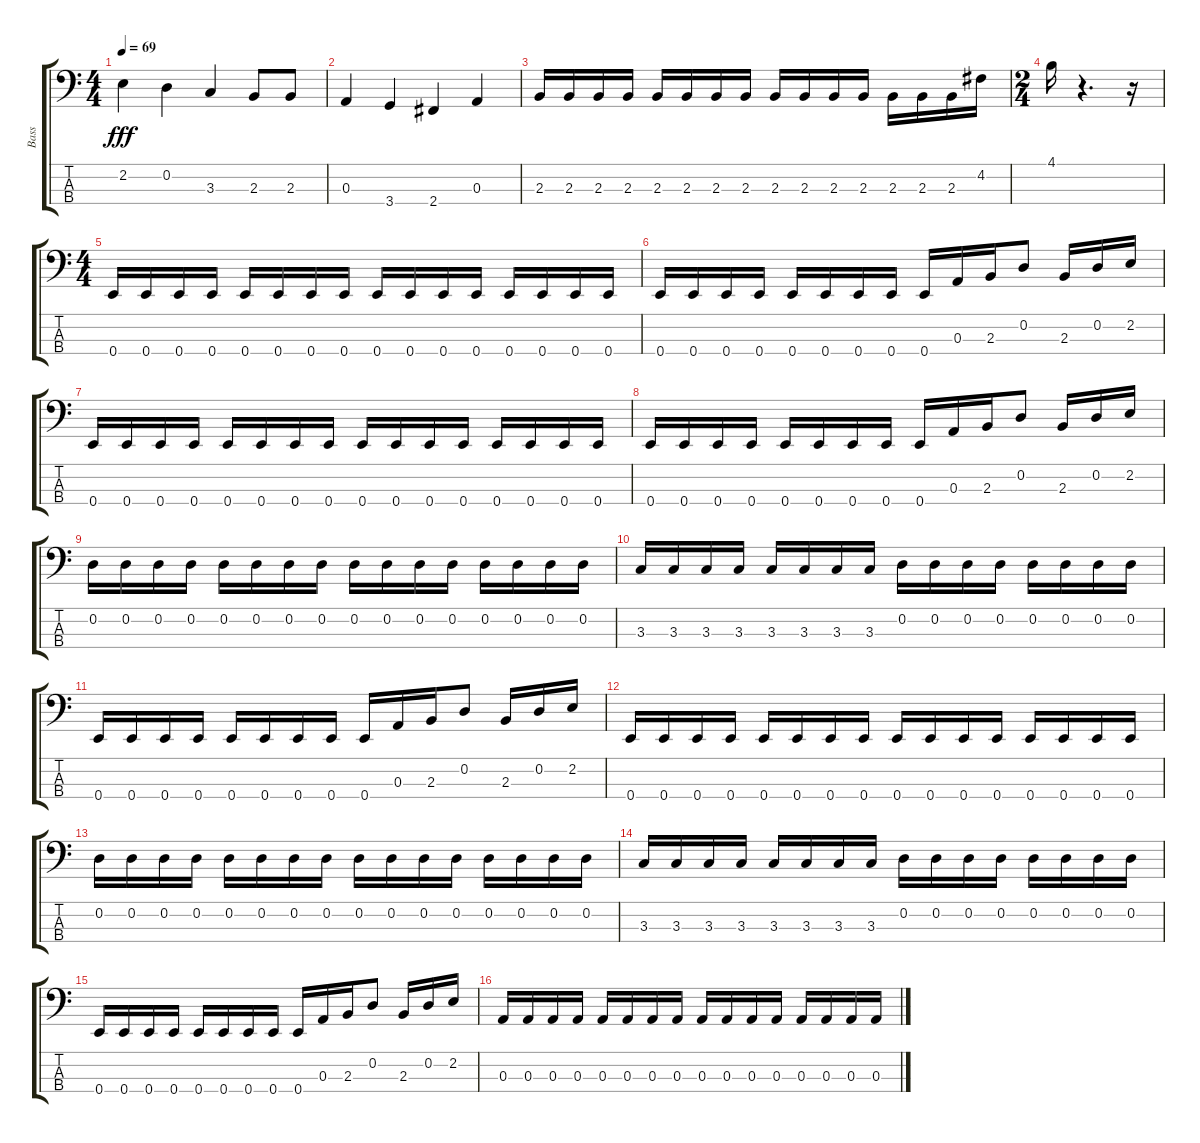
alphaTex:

\track ("Bass" "Bass") {instrument electricbassfinger}
\staff {score tabs}
\tuning (G2 D2 A1 E1) {hide}
\ts (4 4)
\tempo 69
\clef f4
\ks c
2.2.4{dy fff} 0.2.4 3.3.4 2.3.8 2.3.8 |
0.3.4 3.4.4 2.4.4 0.3.4 |
2.3.16 2.3.16 2.3.16 2.3.16 2.3.16 2.3.16 2.3.16 2.3.16 2.3.16 2.3.16 2.3.16 2.3.16 2.3.16 2.3.16 2.3.16 4.2.16 |
\ts (2 4)
4.1.16 r.4{d} r.16 |
\ts (4 4)
0.4.16 0.4.16 0.4.16 0.4.16 0.4.16 0.4.16 0.4.16 0.4.16 0.4.16 0.4.16 0.4.16 0.4.16 0.4.16 0.4.16 0.4.16 0.4.16 |
0.4.16 0.4.16 0.4.16 0.4.16 0.4.16 0.4.16 0.4.16 0.4.16 0.4.16 0.3.16 2.3.16 0.2.8 2.3.16 0.2.16 2.2.16 |
0.4.16 0.4.16 0.4.16 0.4.16 0.4.16 0.4.16 0.4.16 0.4.16 0.4.16 0.4.16 0.4.16 0.4.16 0.4.16 0.4.16 0.4.16 0.4.16 |
0.4.16 0.4.16 0.4.16 0.4.16 0.4.16 0.4.16 0.4.16 0.4.16 0.4.16 0.3.16 2.3.16 0.2.8 2.3.16 0.2.16 2.2.16 |
0.2.16 0.2.16 0.2.16 0.2.16 0.2.16 0.2.16 0.2.16 0.2.16 0.2.16 0.2.16 0.2.16 0.2.16 0.2.16 0.2.16 0.2.16 0.2.16 |
3.3.16 3.3.16 3.3.16 3.3.16 3.3.16 3.3.16 3.3.16 3.3.16 0.2.16 0.2.16 0.2.16 0.2.16 0.2.16 0.2.16 0.2.16 0.2.16 |
0.4.16 0.4.16 0.4.16 0.4.16 0.4.16 0.4.16 0.4.16 0.4.16 0.4.16 0.3.16 2.3.16 0.2.8 2.3.16 0.2.16 2.2.16 |
0.4.16 0.4.16 0.4.16 0.4.16 0.4.16 0.4.16 0.4.16 0.4.16 0.4.16 0.4.16 0.4.16 0.4.16 0.4.16 0.4.16 0.4.16 0.4.16 |
0.2.16 0.2.16 0.2.16 0.2.16 0.2.16 0.2.16 0.2.16 0.2.16 0.2.16 0.2.16 0.2.16 0.2.16 0.2.16 0.2.16 0.2.16 0.2.16 |
3.3.16 3.3.16 3.3.16 3.3.16 3.3.16 3.3.16 3.3.16 3.3.16 0.2.16 0.2.16 0.2.16 0.2.16 0.2.16 0.2.16 0.2.16 0.2.16 |
0.4.16 0.4.16 0.4.16 0.4.16 0.4.16 0.4.16 0.4.16 0.4.16 0.4.16 0.3.16 2.3.16 0.2.8 2.3.16 0.2.16 2.2.16 |
0.3.16 0.3.16 0.3.16 0.3.16 0.3.16 0.3.16 0.3.16 0.3.16 0.3.16 0.3.16 0.3.16 0.3.16 0.3.16 0.3.16 0.3.16 0.3.16
